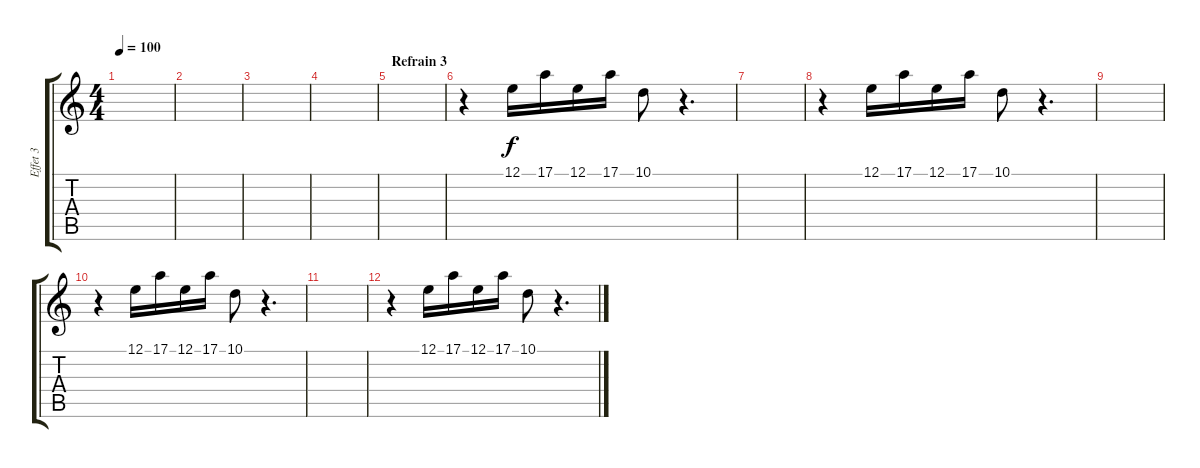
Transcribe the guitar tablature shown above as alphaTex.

\track ("Effet 3" "Effet 3") {instrument sitar}
\staff {score tabs}
\tuning (E4 B3 G3 D3 A2 E2) {hide}
\ts (4 4)
\tempo 100
\clef g2
\ks c
|
|
|
|
\section ("" "Refrain 3")
|
r.4 12.1.16 17.1.16 12.1.16 17.1.16 10.1.8 r.4{d} |
|
r.4 12.1.16 17.1.16 12.1.16 17.1.16 10.1.8 r.4{d} |
|
r.4 12.1.16 17.1.16 12.1.16 17.1.16 10.1.8 r.4{d} |
|
r.4 12.1.16 17.1.16 12.1.16 17.1.16 10.1.8 r.4{d}
